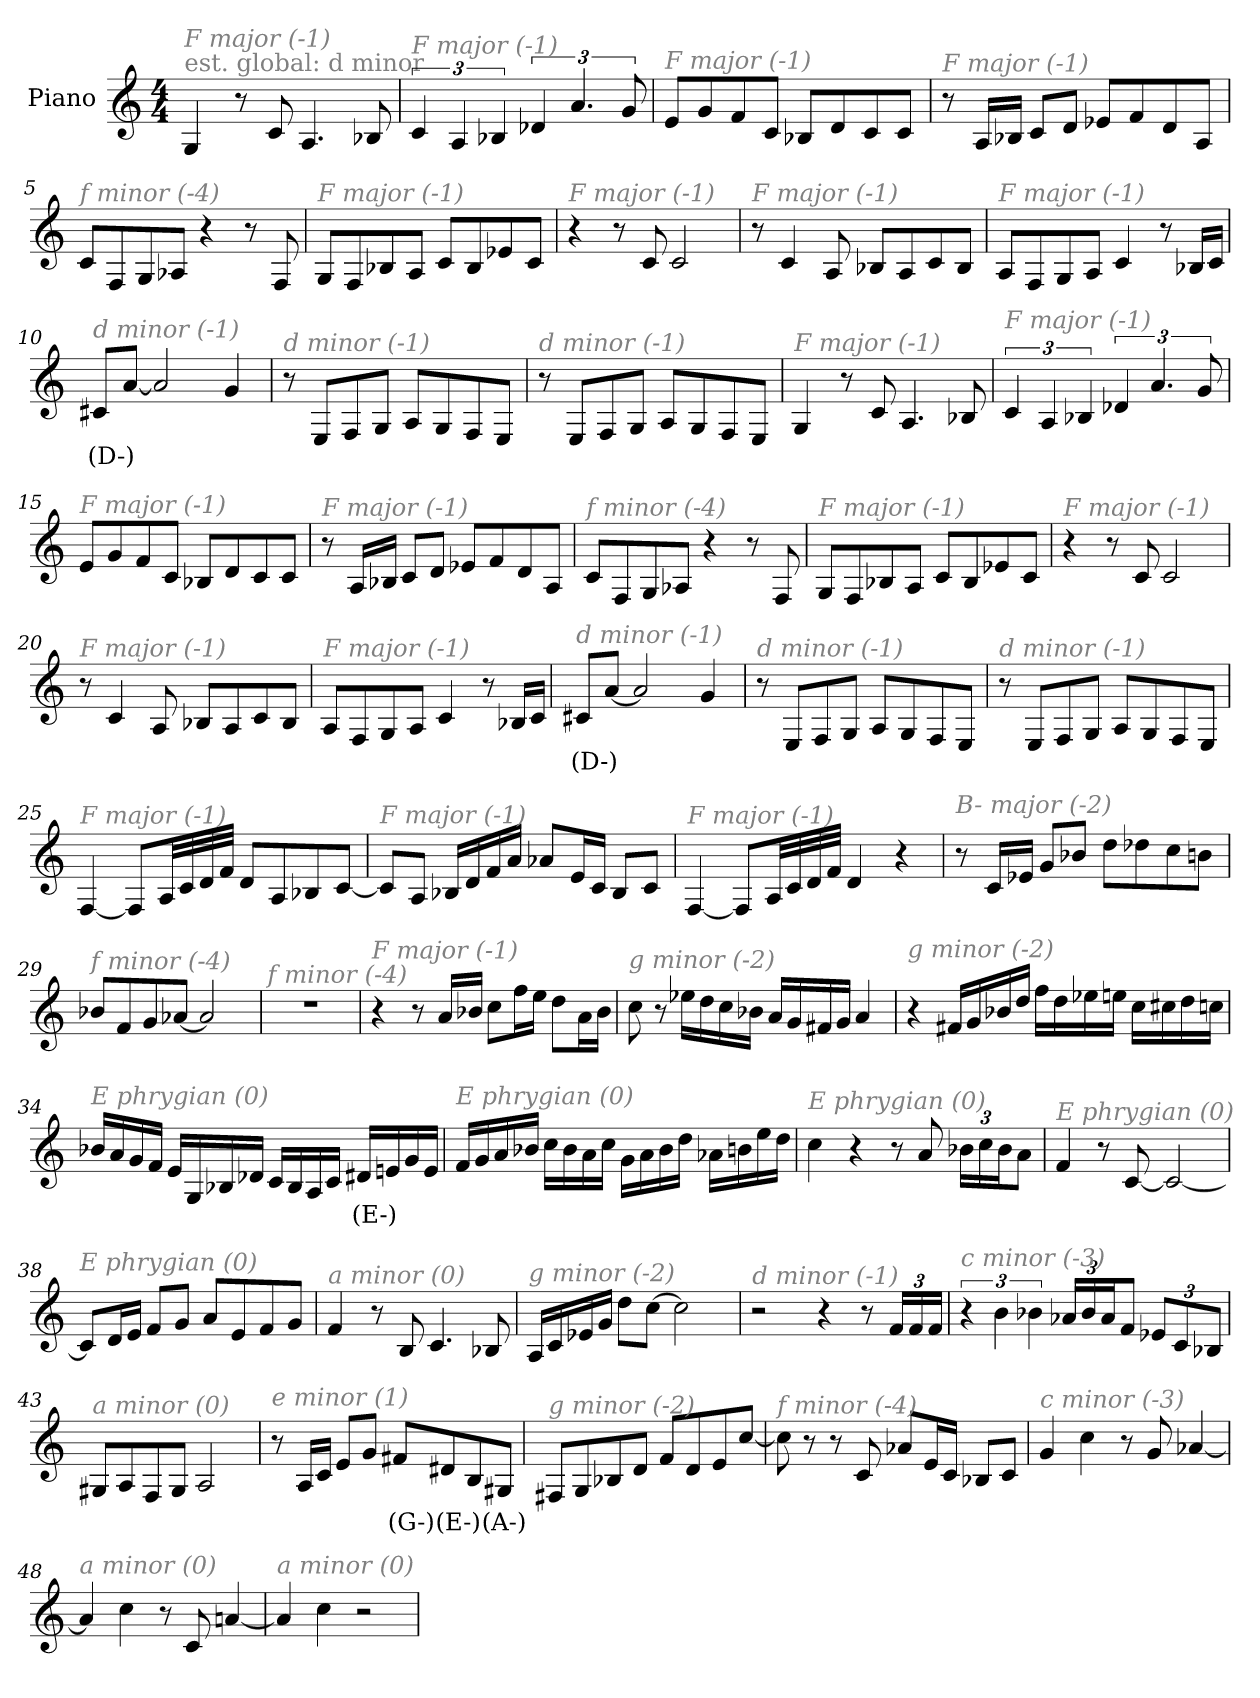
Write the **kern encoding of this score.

**kern	**text
*part1	*part1
*staff1	*staff1
*I"Piano	*
*I'Pno	*
*clefG2	*
*k[]	*
*M4/4	*
*MM168	*
=1	=1
!LO:TX:a:color=#808080:t=est. global&colon; d minor	!
!LO:TX:i:color=#808080:t=F major (-1)	!
4G/	.
8r	.
8c/	.
4.A/	.
8B-X/	.
=2	=2
!LO:TX:i:color=#808080:t=F major (-1)	!
6c/	.
6A/	.
6B-X/	.
6d-X/	.
6.a/	.
12g/	.
=3	=3
!LO:TX:i:color=#808080:t=F major (-1)	!
8e/L	.
8g/	.
8f/	.
8c/J	.
8B-X/L	.
8d/	.
8c/	.
8c/J	.
=4	=4
!LO:TX:i:color=#808080:t=F major (-1)	!
8r	.
16A/LL	.
16B-X/JJ	.
8c/L	.
8d/J	.
8e-X/L	.
8f/	.
8d/	.
8A/J	.
!!LO:LB:g=z
=5	=5
!LO:TX:i:color=#808080:t=f minor (-4)	!
8c/L	.
8F/	.
8G/	.
8A-X/J	.
4r	.
8r	.
8F/	.
=6	=6
!LO:TX:i:color=#808080:t=F major (-1)	!
8G/L	.
8F/	.
8B-X/	.
8A/J	.
8c/L	.
8B-/	.
8e-X/	.
8c/J	.
=7	=7
!LO:TX:i:color=#808080:t=F major (-1)	!
4r	.
8r	.
8c/	.
2c/	.
=8	=8
!LO:TX:i:color=#808080:t=F major (-1)	!
8r	.
4c/	.
8A/	.
8B-X/L	.
8A/	.
8c/	.
8B-/J	.
!!LO:LB:g=z
=9	=9
!LO:TX:i:color=#808080:t=F major (-1)	!
8A/L	.
8F/	.
8G/	.
8A/J	.
4c/	.
8r	.
16B-X/LL	.
16c/JJ	.
=10	=10
!LO:TX:i:color=#808080:t=d minor (-1)	!
8c#Xi/L	(D-)
[8a/J	.
2a/]	.
4g/	.
=11	=11
!LO:TX:i:color=#808080:t=d minor (-1)	!
8r	.
8E/L	.
8F/	.
8G/J	.
8A/L	.
8G/	.
8F/	.
8E/J	.
=12	=12
!LO:TX:i:color=#808080:t=d minor (-1)	!
8r	.
8E/L	.
8F/	.
8G/J	.
8A/L	.
8G/	.
8F/	.
8E/J	.
!!LO:LB:g=z
=13	=13
!LO:TX:i:color=#808080:t=F major (-1)	!
4G/	.
8r	.
8c/	.
4.A/	.
8B-X/	.
=14	=14
!LO:TX:i:color=#808080:t=F major (-1)	!
6c/	.
6A/	.
6B-X/	.
6d-X/	.
6.a/	.
12g/	.
=15	=15
!LO:TX:i:color=#808080:t=F major (-1)	!
8e/L	.
8g/	.
8f/	.
8c/J	.
8B-X/L	.
8d/	.
8c/	.
8c/J	.
=16	=16
!LO:TX:i:color=#808080:t=F major (-1)	!
8r	.
16A/LL	.
16B-X/JJ	.
8c/L	.
8d/J	.
8e-X/L	.
8f/	.
8d/	.
8A/J	.
!!LO:LB:g=z
=17	=17
!LO:TX:i:color=#808080:t=f minor (-4)	!
8c/L	.
8F/	.
8G/	.
8A-X/J	.
4r	.
8r	.
8F/	.
=18	=18
!LO:TX:i:color=#808080:t=F major (-1)	!
8G/L	.
8F/	.
8B-X/	.
8A/J	.
8c/L	.
8B-/	.
8e-X/	.
8c/J	.
=19	=19
!LO:TX:i:color=#808080:t=F major (-1)	!
4r	.
8r	.
8c/	.
2c/	.
=20	=20
!LO:TX:i:color=#808080:t=F major (-1)	!
8r	.
4c/	.
8A/	.
8B-X/L	.
8A/	.
8c/	.
8B-/J	.
!!LO:LB:g=z
=21	=21
!LO:TX:i:color=#808080:t=F major (-1)	!
8A/L	.
8F/	.
8G/	.
8A/J	.
4c/	.
8r	.
16B-X/LL	.
16c/JJ	.
=22	=22
!LO:TX:i:color=#808080:t=d minor (-1)	!
8c#Xi/L	(D-)
[8a/J	.
2a/]	.
4g/	.
=23	=23
!LO:TX:i:color=#808080:t=d minor (-1)	!
8r	.
8E/L	.
8F/	.
8G/J	.
8A/L	.
8G/	.
8F/	.
8E/J	.
=24	=24
!LO:TX:i:color=#808080:t=d minor (-1)	!
8r	.
8E/L	.
8F/	.
8G/J	.
8A/L	.
8G/	.
8F/	.
8E/J	.
!!LO:LB:g=z
=25	=25
!LO:TX:i:color=#808080:t=F major (-1)	!
[4F/	.
8F/L]	.
32A/LL	.
32c/	.
32d/	.
32f/JJJ	.
8d/L	.
8A/	.
8B-X/	.
[8c/J	.
=26	=26
!LO:TX:i:color=#808080:t=F major (-1)	!
8c/L]	.
8A/J	.
16B-X/LL	.
16d/	.
16f/	.
16a/JJ	.
8a-X/L	.
16e/L	.
16c/JJ	.
8B-/L	.
8c/J	.
=27	=27
!LO:TX:i:color=#808080:t=F major (-1)	!
[4F/	.
8F/L]	.
32A/LL	.
32c/	.
32d/	.
32f/JJJ	.
4d/	.
4r	.
!!LO:LB:g=z
=28	=28
!LO:TX:i:color=#808080:t=B- major (-2)	!
8r	.
16c/LL	.
16e-X/JJ	.
8g/L	.
8b-X/J	.
8dd\L	.
8dd-X\	.
8cc\	.
8bn\J	.
=29	=29
!LO:TX:i:color=#808080:t=f minor (-4)	!
8b-X/L	.
8f/	.
8g/	.
[8a-X/J	.
2a-/]	.
=30	=30
!LO:TX:i:color=#808080:t=f minor (-4)	!
1r	.
=31	=31
!LO:TX:i:color=#808080:t=F major (-1)	!
4r	.
8r	.
16a/LL	.
16b-X/JJ	.
8cc\L	.
16ff\L	.
16ee\JJ	.
8dd\L	.
16a\L	.
16b-\JJ	.
!!LO:LB:g=z
=32	=32
!LO:TX:i:color=#808080:t=g minor (-2)	!
8cc\	.
8r	.
16ee-X\LL	.
16dd\	.
16cc\	.
16b-X\JJ	.
16a/LL	.
16g/	.
16f#X/	.
16g/JJ	.
4a/	.
=33	=33
!LO:TX:i:color=#808080:t=g minor (-2)	!
4r	.
16f#X/LL	.
16g/	.
16b-X/	.
16dd/JJ	.
16ff\LL	.
16dd\	.
16ee-X\	.
16een\JJ	.
16cc\LL	.
16cc#X\	.
16dd\	.
16ccn\JJ	.
!!LO:LB:g=z
=34	=34
!LO:TX:i:color=#808080:t=E phrygian (0)	!
16b-X/LL	.
16a/	.
16g/	.
16f/JJ	.
16e/LL	.
16G/	.
16B-X/	.
16d-X/JJ	.
16c/LL	.
16B-/	.
16A/	.
16c/JJ	.
16d#Xi/LL	(E-)
16en/	.
16g/	.
16e/JJ	.
=35	=35
!LO:TX:i:color=#808080:t=E phrygian (0)	!
16f/LL	.
16g/	.
16a/	.
16b-X/JJ	.
16cc\LL	.
16b-\	.
16a\	.
16cc\JJ	.
16g\LL	.
16a\	.
16b-\	.
16dd\JJ	.
16a-X\LL	.
16bn\	.
16ee\	.
16dd\JJ	.
=36	=36
!LO:TX:i:color=#808080:t=E phrygian (0)	!
4cc\	.
4r	.
8r	.
8a/	.
*Xbrackettup	*
24b-X\LL	.
24cc\	.
24b-\J	.
8a\J	.
!!LO:PB:g=z
=37	=37
!LO:TX:i:color=#808080:t=E phrygian (0)	!
4f/	.
8r	.
[8c/	.
2c/_	.
=38	=38
!LO:TX:i:color=#808080:t=E phrygian (0)	!
8c/L]	.
16d/L	.
16e/JJ	.
8f/L	.
8g/J	.
8a/L	.
8e/	.
8f/	.
8g/J	.
=39	=39
!LO:TX:i:color=#808080:t=a minor (0)	!
4f/	.
8r	.
8B/	.
4.c/	.
8B-X/	.
=40	=40
!LO:TX:i:color=#808080:t=g minor (-2)	!
16A/LL	.
16c/	.
16e-X/	.
16g/JJ	.
8dd\L	.
[8cc\J	.
2cc\]	.
=41	=41
!LO:TX:i:color=#808080:t=d minor (-1)	!
2r	.
4r	.
8r	.
24f/LL	.
24f/	.
24f/JJ	.
!!LO:LB:g=z
=42	=42
*brackettup	*
!LO:TX:i:color=#808080:t=c minor (-3)	!
6r	.
6b\	.
6b-X\	.
*Xbrackettup	*
24a-X/LL	.
24b-/	.
24a-/J	.
8f/J	.
12e-X/L	.
12c/	.
12B-X/J	.
=43	=43
!LO:TX:i:color=#808080:t=a minor (0)	!
8G#X/L	.
8A/	.
8F/	.
8G#/J	.
2A/	.
=44	=44
!LO:TX:i:color=#808080:t=e minor (1)	!
8r	.
16A/LL	.
16c/JJ	.
8e/L	.
8g/J	.
8f#Xi/L	(G-)
8d#Xi/	(E-)
8B/	.
8G#Xi/J	(A-)
=45	=45
!LO:TX:i:color=#808080:t=g minor (-2)	!
8F#X/L	.
8G/	.
8B-X/	.
8d/J	.
8f/L	.
8d/	.
8e/	.
[8cc/J	.
!!LO:LB:g=z
=46	=46
!LO:TX:i:color=#808080:t=f minor (-4)	!
8cc\]	.
8r	.
8r	.
8c/	.
8a-X/L	.
16e/L	.
16c/JJ	.
8B-X/L	.
8c/J	.
=47	=47
!LO:TX:i:color=#808080:t=c minor (-3)	!
4g/	.
4cc\	.
8r	.
8g/	.
[4a-X/	.
=48	=48
!LO:TX:i:color=#808080:t=a minor (0)	!
4a-/]	.
4cc\	.
8r	.
8c/	.
[4an/	.
=49	=49
!LO:TX:i:color=#808080:t=a minor (0)	!
4a/]	.
4cc\	.
2r	.
=	=
*-	*-
